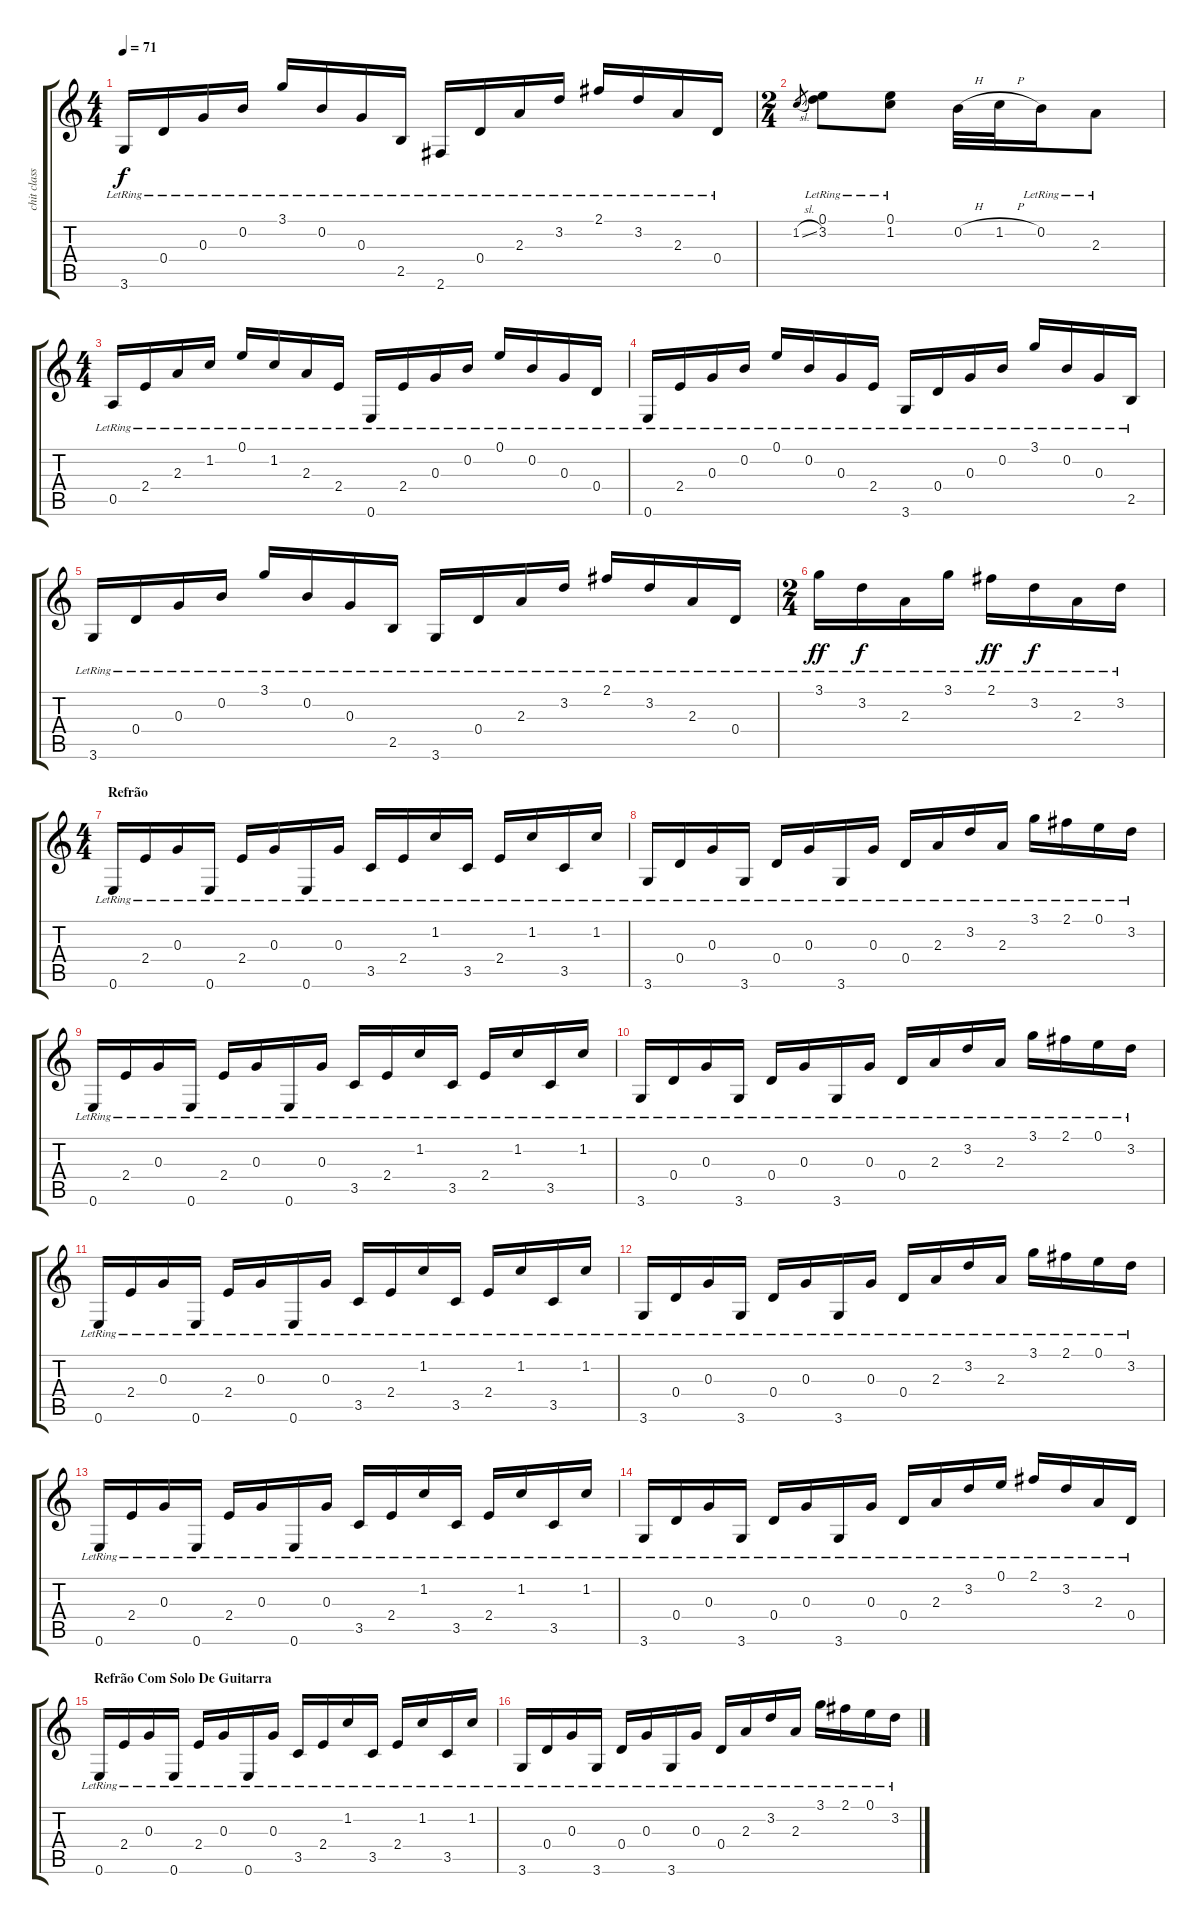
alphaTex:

\track ("chit classica" "chit class") {instrument acousticguitarnylon}
\staff {score tabs}
\tuning (E4 B3 G3 D3 A2 E2) {hide}
\ts (4 4)
\tempo 71
\clef g2
\ks c
3.6{lr}.16{dy f} 0.4{lr}.16 0.3{lr}.16 0.2{lr}.16 3.1{lr}.16 0.2{lr}.16 0.3{lr}.16 2.5{lr}.16 2.6{lr}.16 0.4{lr}.16 2.3{lr}.16 3.2{lr}.16 2.1{lr}.16 3.2{lr}.16 2.3{lr}.16 0.4{lr}.16 |
\ts (2 4)
1.2{sl}.8{gr} (0.1 3.2{lr}).8 (0.1 1.2{lr}).8 0.2{h}.32 1.2{h}.32 0.2{lr}.16 2.3{lr}.8 |
\ts (4 4)
0.5{lr}.16 2.4{lr}.16 2.3{lr}.16 1.2{lr}.16 0.1{lr}.16 1.2{lr}.16 2.3{lr}.16 2.4{lr}.16 0.6{lr}.16 2.4{lr}.16 0.3{lr}.16 0.2{lr}.16 0.1{lr}.16 0.2{lr}.16 0.3{lr}.16 0.4{lr}.16 |
0.6{lr}.16 2.4{lr}.16 0.3{lr}.16 0.2{lr}.16 0.1{lr}.16 0.2{lr}.16 0.3{lr}.16 2.4{lr}.16 3.6{lr}.16 0.4{lr}.16 0.3{lr}.16 0.2{lr}.16 3.1{lr}.16 0.2{lr}.16 0.3{lr}.16 2.5{lr}.16 |
3.6{lr}.16 0.4{lr}.16 0.3{lr}.16 0.2{lr}.16 3.1{lr}.16 0.2{lr}.16 0.3{lr}.16 2.5{lr}.16 3.6{lr}.16 0.4{lr}.16 2.3{lr}.16 3.2{lr}.16 2.1{lr}.16 3.2{lr}.16 2.3{lr}.16 0.4{lr}.16 |
\ts (2 4)
3.1{lr}.16{dy ff} 3.2{lr}.16{dy f} 2.3{lr}.16 3.1{lr}.16 2.1{lr}.16{dy ff} 3.2{lr}.16{dy f} 2.3{lr}.16 3.2{lr}.16 |
\ts (4 4)
\section ("" "Refrão")
0.6{lr}.16{volume 15} 2.4{lr}.16 0.3{lr}.16 0.6{lr}.16 2.4{lr}.16 0.3{lr}.16 0.6{lr}.16 0.3{lr}.16 3.5{lr}.16 2.4{lr}.16 1.2{lr}.16 3.5{lr}.16 2.4{lr}.16 1.2{lr}.16 3.5{lr}.16 1.2{lr}.16 |
3.6{lr}.16 0.4{lr}.16 0.3{lr}.16 3.6{lr}.16 0.4{lr}.16 0.3{lr}.16 3.6{lr}.16 0.3{lr}.16 0.4{lr}.16 2.3{lr}.16 3.2{lr}.16 2.3{lr}.16 3.1{lr}.16 2.1{lr}.16 0.1{lr}.16 3.2{lr}.16 |
0.6{lr}.16 2.4{lr}.16 0.3{lr}.16 0.6{lr}.16 2.4{lr}.16 0.3{lr}.16 0.6{lr}.16 0.3{lr}.16 3.5{lr}.16 2.4{lr}.16 1.2{lr}.16 3.5{lr}.16 2.4{lr}.16 1.2{lr}.16 3.5{lr}.16 1.2{lr}.16 |
3.6{lr}.16 0.4{lr}.16 0.3{lr}.16 3.6{lr}.16 0.4{lr}.16 0.3{lr}.16 3.6{lr}.16 0.3{lr}.16 0.4{lr}.16 2.3{lr}.16 3.2{lr}.16 2.3{lr}.16 3.1{lr}.16 2.1{lr}.16 0.1{lr}.16 3.2{lr}.16 |
0.6{lr}.16 2.4{lr}.16 0.3{lr}.16 0.6{lr}.16 2.4{lr}.16 0.3{lr}.16 0.6{lr}.16 0.3{lr}.16 3.5{lr}.16 2.4{lr}.16 1.2{lr}.16 3.5{lr}.16 2.4{lr}.16 1.2{lr}.16 3.5{lr}.16 1.2{lr}.16 |
3.6{lr}.16 0.4{lr}.16 0.3{lr}.16 3.6{lr}.16 0.4{lr}.16 0.3{lr}.16 3.6{lr}.16 0.3{lr}.16 0.4{lr}.16 2.3{lr}.16 3.2{lr}.16 2.3{lr}.16 3.1{lr}.16 2.1{lr}.16 0.1{lr}.16 3.2{lr}.16 |
0.6{lr}.16 2.4{lr}.16 0.3{lr}.16 0.6{lr}.16 2.4{lr}.16 0.3{lr}.16 0.6{lr}.16 0.3{lr}.16 3.5{lr}.16 2.4{lr}.16 1.2{lr}.16 3.5{lr}.16 2.4{lr}.16 1.2{lr}.16 3.5{lr}.16 1.2{lr}.16 |
3.6{lr}.16 0.4{lr}.16 0.3{lr}.16 3.6{lr}.16 0.4{lr}.16 0.3{lr}.16 3.6{lr}.16 0.3{lr}.16 0.4{lr}.16 2.3{lr}.16 3.2{lr}.16 0.1{lr}.16 2.1{lr}.16 3.2{lr}.16 2.3{lr}.16 0.4{lr}.16 |
\section ("" "Refrão Com Solo De Guitarra")
0.6{lr}.16 2.4{lr}.16 0.3{lr}.16 0.6{lr}.16 2.4{lr}.16 0.3{lr}.16 0.6{lr}.16 0.3{lr}.16 3.5{lr}.16 2.4{lr}.16 1.2{lr}.16 3.5{lr}.16 2.4{lr}.16 1.2{lr}.16 3.5{lr}.16 1.2{lr}.16 |
3.6{lr}.16 0.4{lr}.16 0.3{lr}.16 3.6{lr}.16 0.4{lr}.16 0.3{lr}.16 3.6{lr}.16 0.3{lr}.16 0.4{lr}.16 2.3{lr}.16 3.2{lr}.16 2.3{lr}.16 3.1{lr}.16 2.1{lr}.16 0.1{lr}.16 3.2{lr}.16
